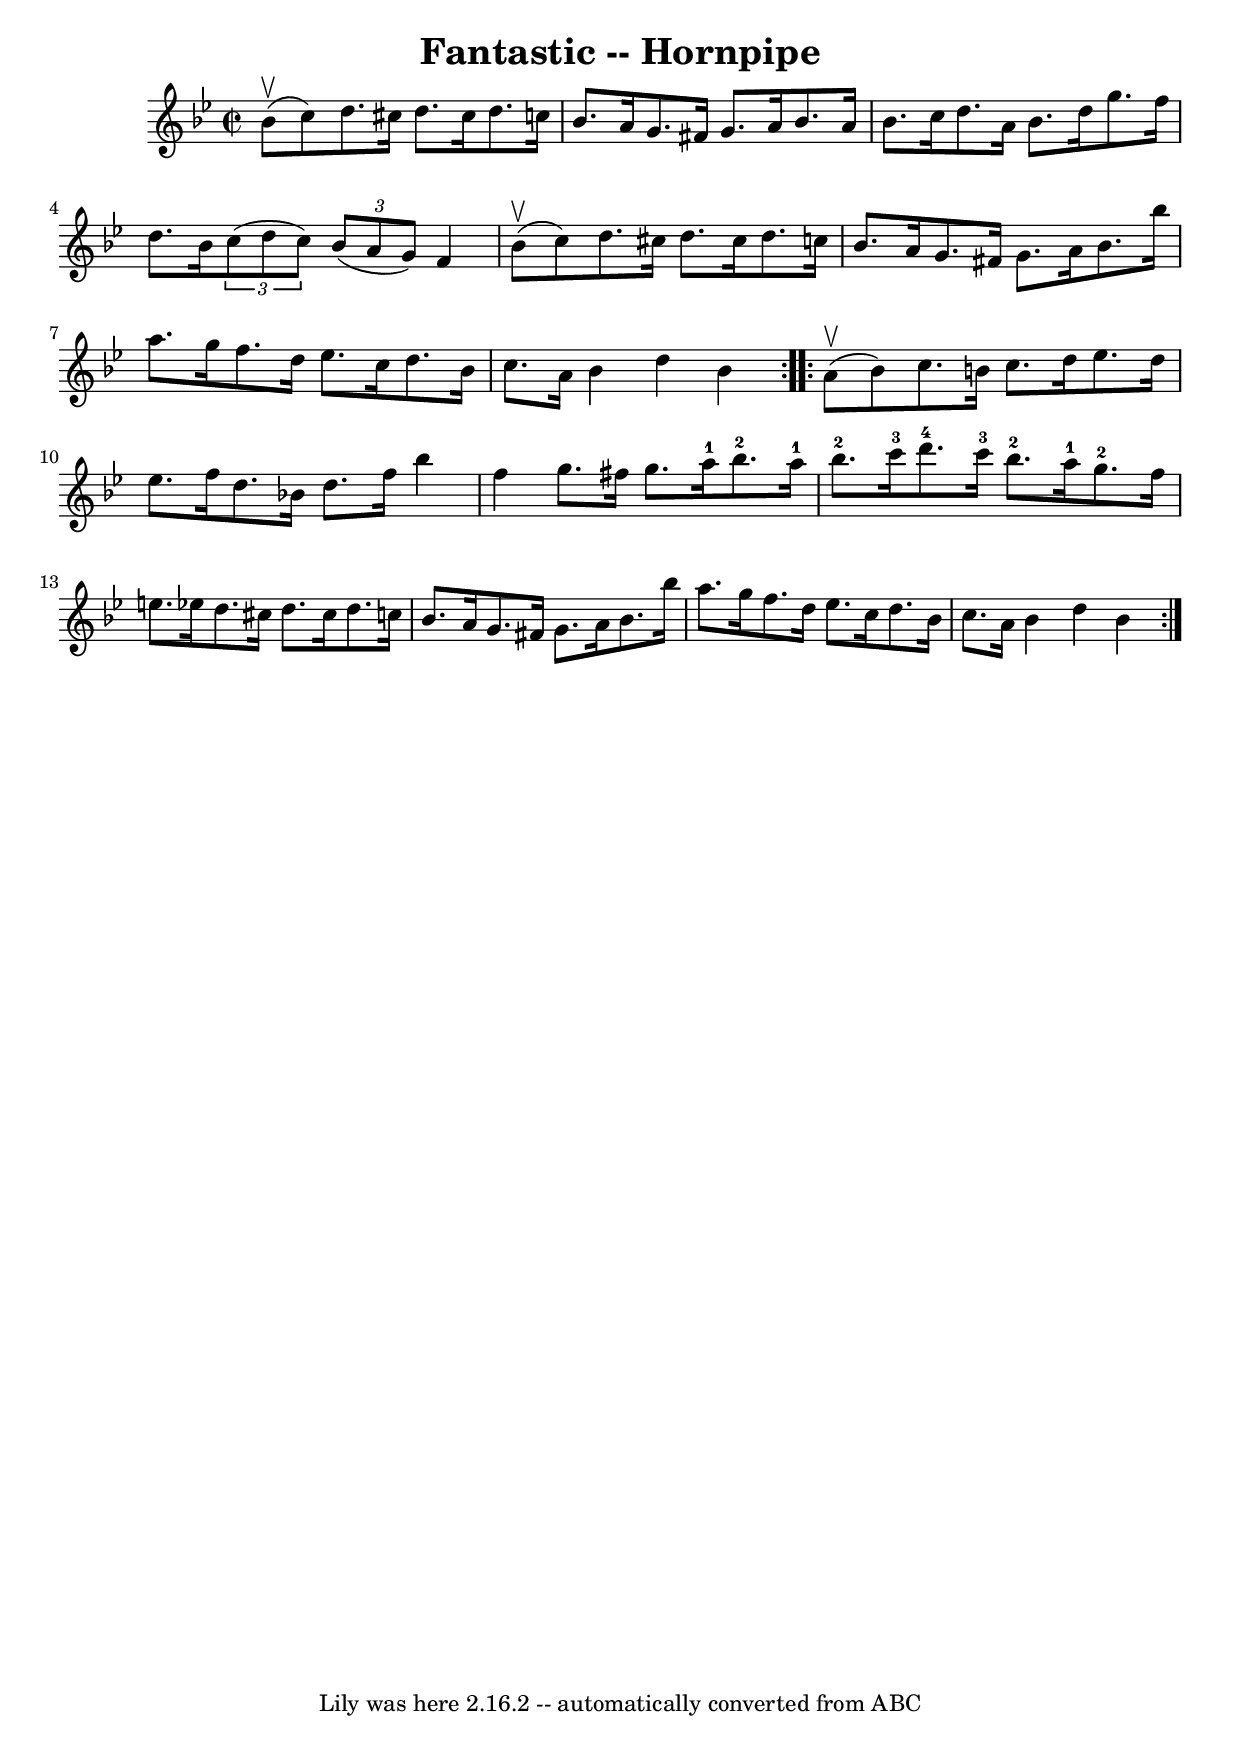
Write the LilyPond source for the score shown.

\version "2.7.40"
\include "Mammoth.ily"
\header {
	book = "Cole's 1000 Fiddle Tunes"
	crossRefNumber = "1"
	footnotes = ""
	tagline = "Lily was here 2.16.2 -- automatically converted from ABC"
	title = "Fantastic -- Hornpipe"
}
voicedefault =  {
\set Score.defaultBarType = "empty"

\repeat volta 2 {
\override Staff.TimeSignature #'style = #'C
 \time 2/2 \key bes \major bes'8 (^\upbow c''8) |
 d''8.    
cis''16 d''8. cis''16 d''8. c''!16 bes'8. a'16  |
   
g'8. fis'16 g'8. a'16 bes'8. a'16 bes'8. c''16  |
   
 d''8. a'16 bes'8. d''16 g''8. f''16 d''8. bes'16  
|
   \times 2/3 { c''8 (d''8 c''8) }   \times 2/3 { bes'8 (
 a'8 g'8) } f'4 bes'8 (^\upbow c''8) |
 d''8.    
cis''16 d''8. cis''16 d''8. c''!16 bes'8. a'16  |
   
g'8. fis'16 g'8. a'16 bes'8. bes''16 a''8. g''16  |
 
 f''8. d''16 ees''8. c''16 d''8. bes'16 c''8. a'16  
|
 bes'4 d''4 bes'4  }     \repeat volta 2 { a'8 (^\upbow   
bes'8) |
 c''8. b'16 c''8. d''16 ees''8. d''16    
ees''8. f''16  |
 d''8. bes'!16 d''8. f''16 bes''4    
f''4  |
 g''8. fis''16 g''8. a''16-1 bes''8.-2   
a''16-1 bes''8.-2 c'''16-3 |
 d'''8.-4 c'''16-3   
bes''8.-2 a''16-1 g''8.-2 f''16 e''8. ees''!16  |
 
 d''8. cis''16 d''8. cis''16 d''8. c''!16 bes'8. a'16  
|
 g'8. fis'16 g'8. a'16 bes'8. bes''16 a''8.    
g''16  |
 f''8. d''16 ees''8. c''16 d''8. bes'16    
c''8. a'16  |
 bes'4 d''4 bes'4  }   
}

\score{
    <<

	\context Staff="default"
	{
	    \voicedefault 
	}

    >>
	\layout {
	}
	\midi {}
}
